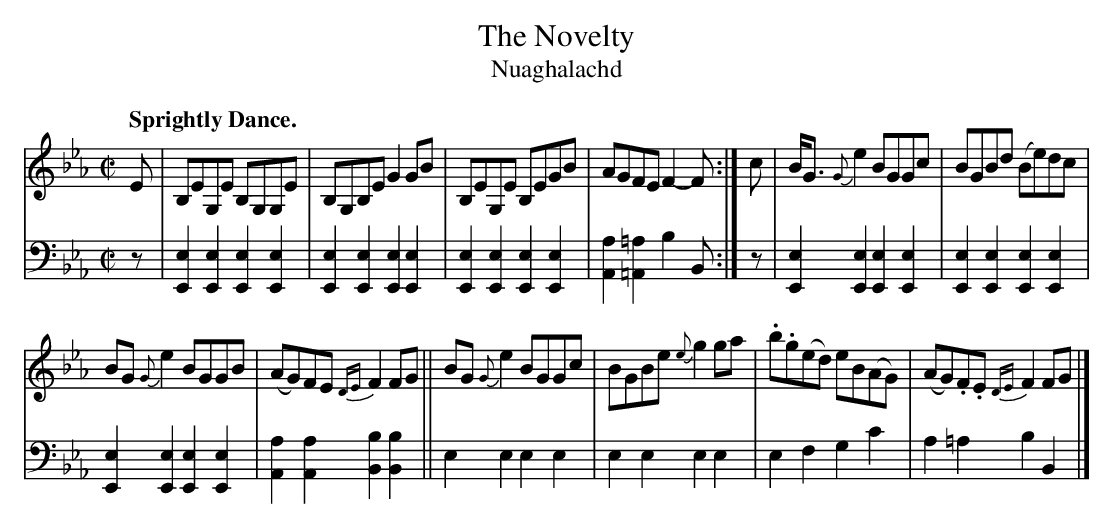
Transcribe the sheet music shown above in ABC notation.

X:1
T: The Novelty
T: Nuaghalachd
M: C|
L: 1/8
Q: "Sprightly Dance."
K: Eb
V: 1 staves=2 clef=treble
E |\
B,EG,E B,G,G,E | B,G,B,E G2GB  | B,EG,E B,EGB | AGFE F2-F :| c | B<G {G}e2 BGGc | BGBd (Be)dc |
BG {G}e2 BGGB | (AG)FE {DE}F2FG || BG {G}e2 BGGc | BGBe {e}g2ga | .b.g(ed) eB(AG) | (AG).F.E {DE}F2FG |]
V: 2 clef=bass middle=d
z |\
[e2E2][e2E2] [e2E2][e2E2] | [e2E2][e2E2] [e2E2][e2E2] |\
[e2E2][e2E2] [e2E2][e2E2] | [a2A2][=a2=A2] b2B :| z |
[e2E2][e2E2] [e2E2][e2E2] | [e2E2][e2E2] [e2E2][e2E2] |\
[e2E2][e2E2] [e2E2][e2E2] | [a2A2][a2A2] [b2B2][b2B2] || e2e2 e2e2 |
e2e2 e2e2 | e2f2 g2c'2 | a2=a2 b2B2 |]
